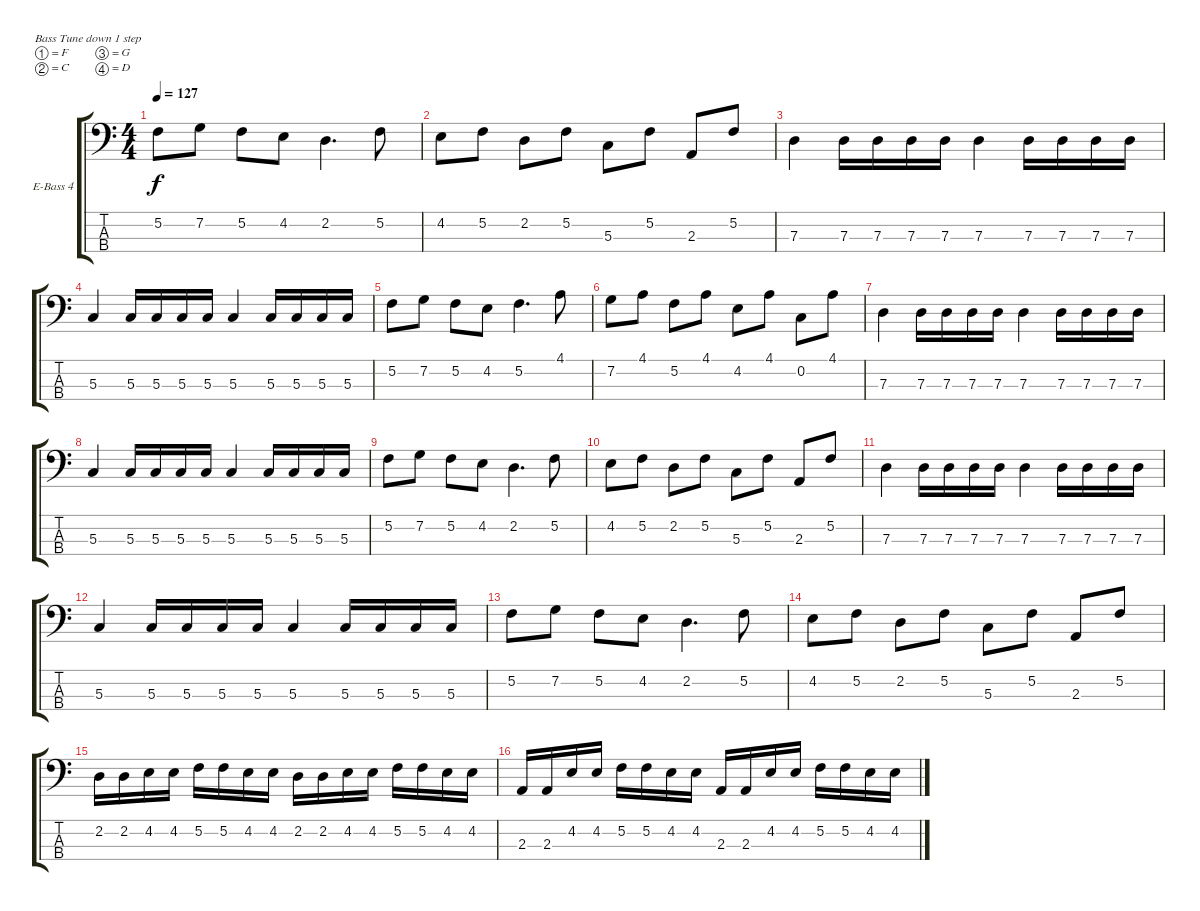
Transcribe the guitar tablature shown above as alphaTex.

\bracketExtendMode groupsimilarinstruments
\firstSystemTrackNameOrientation horizontal
\otherSystemsTrackNameOrientation horizontal
\track ("Bass (4 string)" "E-Bass 4") {instrument electricbassfinger}
\staff {score tabs}
\tuning (F2 C2 G1 D1)
\ts (4 4)
\tempo 127
\clef f4
\scale
0.333333
\ks c
5.2.8{dy f} 7.2.8 5.2.8 4.2.8 2.2.4{d} 5.2.8 |
\scale
0.333333 4.2.8 5.2.8 2.2.8 5.2.8 5.3.8 5.2.8 2.3.8 5.2.8 |
\scale
0.333333 7.3.4 7.3.16 7.3.16 7.3.16 7.3.16 7.3.4 7.3.16 7.3.16 7.3.16 7.3.16 |
\scale
0.333333 5.3.4 5.3.16 5.3.16 5.3.16 5.3.16 5.3.4 5.3.16 5.3.16 5.3.16 5.3.16 |
\scale
0.333333 5.2.8 7.2.8 5.2.8 4.2.8 5.2.4{d} 4.1.8 |
\scale
0.333333 7.2.8 4.1.8 5.2.8 4.1.8 4.2.8 4.1.8 0.2.8 4.1.8 |
\scale
0.333333 7.3.4 7.3.16 7.3.16 7.3.16 7.3.16 7.3.4 7.3.16 7.3.16 7.3.16 7.3.16 |
\scale
0.333333 5.3.4 5.3.16 5.3.16 5.3.16 5.3.16 5.3.4 5.3.16 5.3.16 5.3.16 5.3.16 |
\scale
0.333333 5.2.8 7.2.8 5.2.8 4.2.8 2.2.4{d} 5.2.8 |
\scale
0.333333 4.2.8 5.2.8 2.2.8 5.2.8 5.3.8 5.2.8 2.3.8 5.2.8 |
\scale
0.333333 7.3.4 7.3.16 7.3.16 7.3.16 7.3.16 7.3.4 7.3.16 7.3.16 7.3.16 7.3.16 |
\scale
0.333333 5.3.4 5.3.16 5.3.16 5.3.16 5.3.16 5.3.4 5.3.16 5.3.16 5.3.16 5.3.16 |
5.2.8 7.2.8 5.2.8 4.2.8 2.2.4{d} 5.2.8 |
\scale
0.333333 4.2.8 5.2.8 2.2.8 5.2.8 5.3.8 5.2.8 2.3.8 5.2.8 |
\scale
0.333333 2.2.16 2.2.16 4.2.16 4.2.16 5.2.16 5.2.16 4.2.16 4.2.16 2.2.16 2.2.16 4.2.16 4.2.16 5.2.16 5.2.16 4.2.16 4.2.16 |
\scale
0.333333 2.3.16 2.3.16 4.2.16 4.2.16 5.2.16 5.2.16 4.2.16 4.2.16 2.3.16 2.3.16 4.2.16 4.2.16 5.2.16 5.2.16 4.2.16 4.2.16
